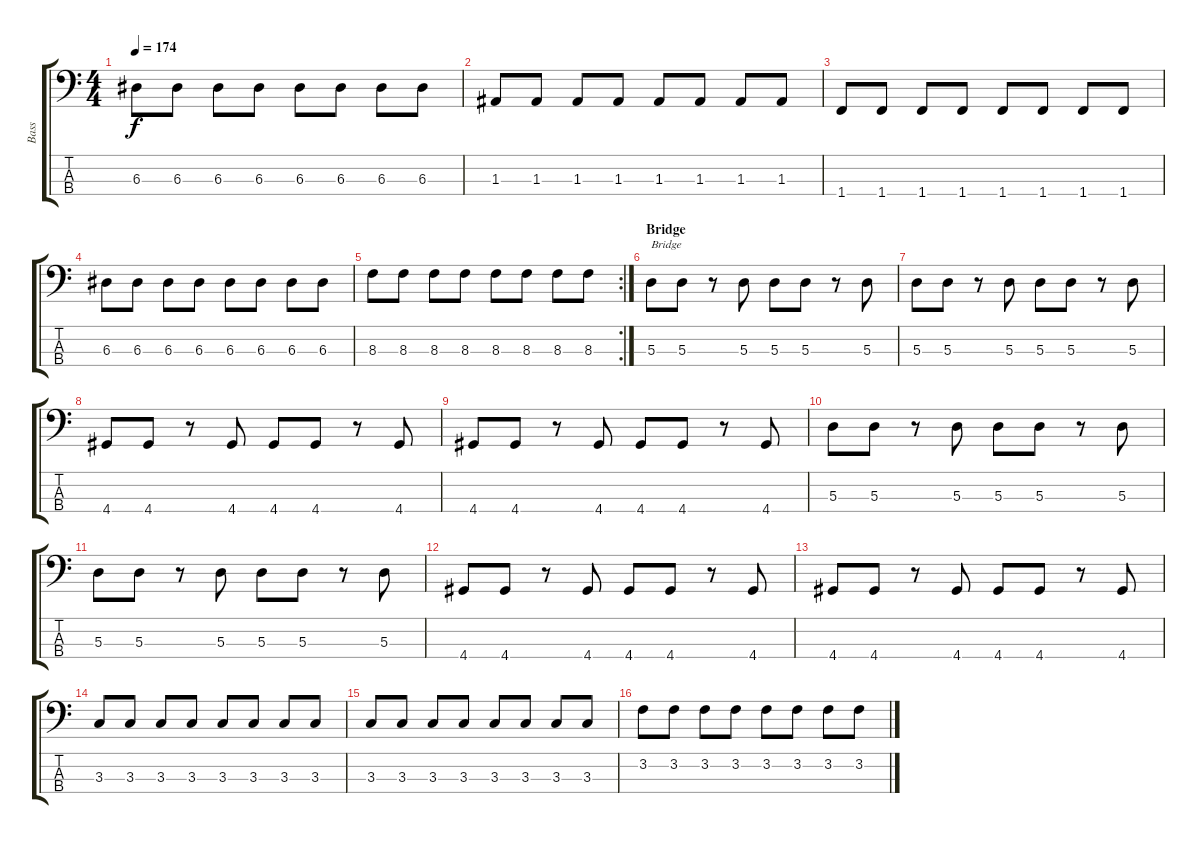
\track ("Bass" "Bass") {instrument acousticguitarnylon}
\staff {score tabs}
\tuning (G2 D2 A1 E1) {hide}
\ts (4 4)
\tempo 174
\clef f4
\ks c
6.3.8{dy f} 6.3.8 6.3.8 6.3.8 6.3.8 6.3.8 6.3.8 6.3.8 |
1.3.8 1.3.8 1.3.8 1.3.8 1.3.8 1.3.8 1.3.8 1.3.8 |
1.4.8 1.4.8 1.4.8 1.4.8 1.4.8 1.4.8 1.4.8 1.4.8 |
6.3.8 6.3.8 6.3.8 6.3.8 6.3.8 6.3.8 6.3.8 6.3.8 |
\rc 2
8.3.8 8.3.8 8.3.8 8.3.8 8.3.8 8.3.8 8.3.8 8.3.8 |
\section ("" "Bridge")
5.3.8{txt "Bridge"} 5.3.8 r.8 5.3.8 5.3.8 5.3.8 r.8 5.3.8 |
5.3.8 5.3.8 r.8 5.3.8 5.3.8 5.3.8 r.8 5.3.8 |
4.4.8 4.4.8 r.8 4.4.8 4.4.8 4.4.8 r.8 4.4.8 |
4.4.8 4.4.8 r.8 4.4.8 4.4.8 4.4.8 r.8 4.4.8 |
5.3.8 5.3.8 r.8 5.3.8 5.3.8 5.3.8 r.8 5.3.8 |
5.3.8 5.3.8 r.8 5.3.8 5.3.8 5.3.8 r.8 5.3.8 |
4.4.8 4.4.8 r.8 4.4.8 4.4.8 4.4.8 r.8 4.4.8 |
4.4.8 4.4.8 r.8 4.4.8 4.4.8 4.4.8 r.8 4.4.8 |
3.3.8 3.3.8 3.3.8 3.3.8 3.3.8 3.3.8 3.3.8 3.3.8 |
3.3.8 3.3.8 3.3.8 3.3.8 3.3.8 3.3.8 3.3.8 3.3.8 |
3.2.8 3.2.8 3.2.8 3.2.8 3.2.8 3.2.8 3.2.8 3.2.8
